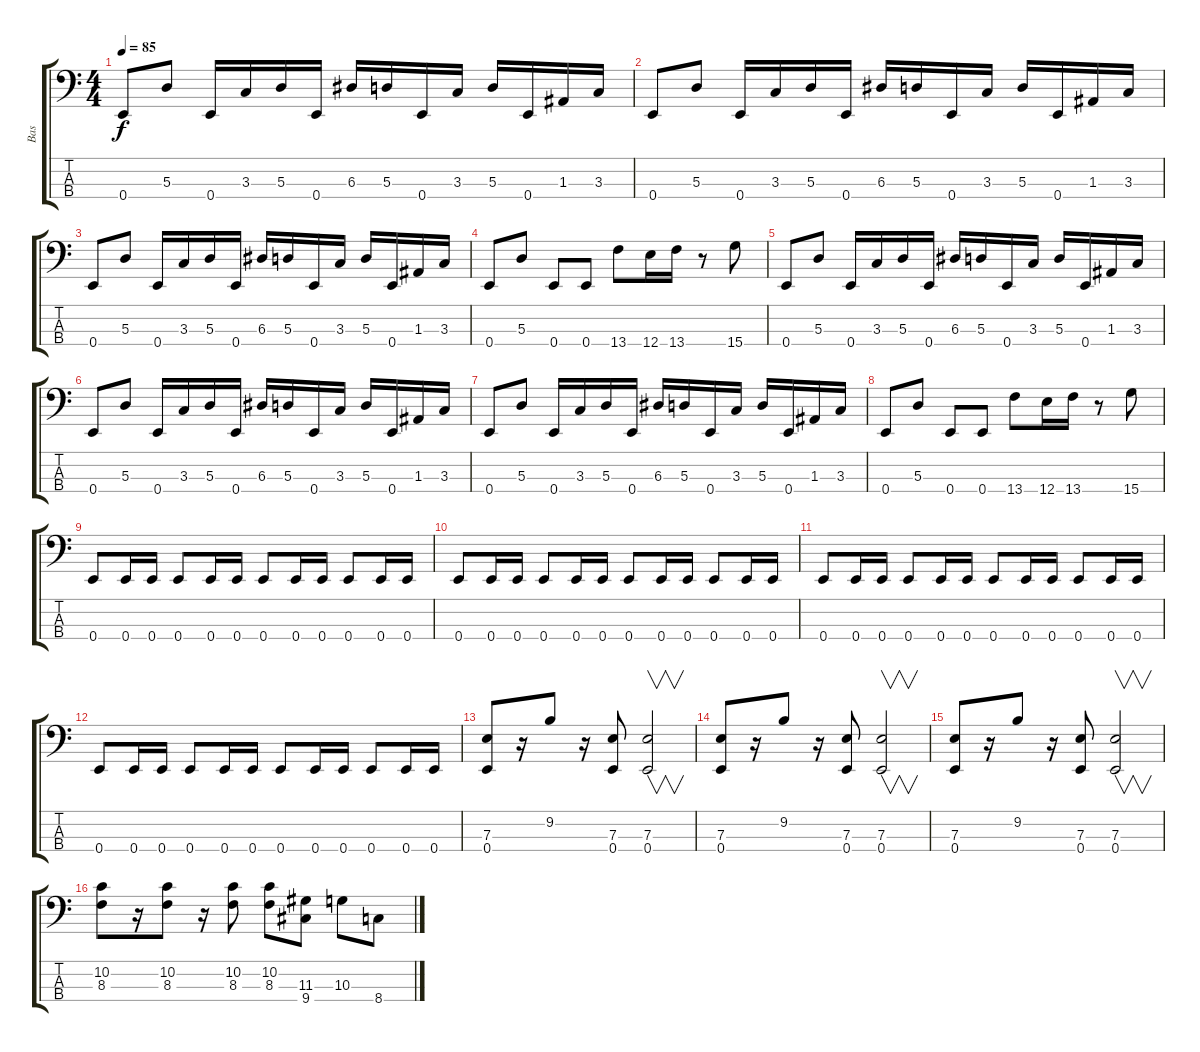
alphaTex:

\track ("Bas" "Bas") {instrument electricbassfinger}
\staff {score tabs}
\tuning (G2 D2 A1 E1) {hide}
\ts (4 4)
\tempo 85
\clef f4
\ks c
0.4.8{dy f} 5.3.8 0.4.16 3.3.16 5.3.16 0.4.16 6.3.16 5.3.16 0.4.16 3.3.16 5.3.16 0.4.16 1.3.16 3.3.16 |
0.4.8 5.3.8 0.4.16 3.3.16 5.3.16 0.4.16 6.3.16 5.3.16 0.4.16 3.3.16 5.3.16 0.4.16 1.3.16 3.3.16 |
0.4.8 5.3.8 0.4.16 3.3.16 5.3.16 0.4.16 6.3.16 5.3.16 0.4.16 3.3.16 5.3.16 0.4.16 1.3.16 3.3.16 |
0.4.8 5.3.8 0.4.8 0.4.8 13.4.8 12.4.16 13.4.16 r.8 15.4.8 |
0.4.8 5.3.8 0.4.16 3.3.16 5.3.16 0.4.16 6.3.16 5.3.16 0.4.16 3.3.16 5.3.16 0.4.16 1.3.16 3.3.16 |
0.4.8 5.3.8 0.4.16 3.3.16 5.3.16 0.4.16 6.3.16 5.3.16 0.4.16 3.3.16 5.3.16 0.4.16 1.3.16 3.3.16 |
0.4.8 5.3.8 0.4.16 3.3.16 5.3.16 0.4.16 6.3.16 5.3.16 0.4.16 3.3.16 5.3.16 0.4.16 1.3.16 3.3.16 |
0.4.8 5.3.8 0.4.8 0.4.8 13.4.8 12.4.16 13.4.16 r.8 15.4.8 |
0.4.8 0.4.16 0.4.16 0.4.8 0.4.16 0.4.16 0.4.8 0.4.16 0.4.16 0.4.8 0.4.16 0.4.16 |
0.4.8 0.4.16 0.4.16 0.4.8 0.4.16 0.4.16 0.4.8 0.4.16 0.4.16 0.4.8 0.4.16 0.4.16 |
0.4.8 0.4.16 0.4.16 0.4.8 0.4.16 0.4.16 0.4.8 0.4.16 0.4.16 0.4.8 0.4.16 0.4.16 |
0.4.8 0.4.16 0.4.16 0.4.8 0.4.16 0.4.16 0.4.8 0.4.16 0.4.16 0.4.8 0.4.16 0.4.16 |
(7.3 0.4).8 r.16 9.2.8 r.16 (7.3 0.4).8 (7.3 0.4).2{v} |
(7.3 0.4).8 r.16 9.2.8 r.16 (7.3 0.4).8 (7.3 0.4).2{v} |
(7.3 0.4).8 r.16 9.2.8 r.16 (7.3 0.4).8 (7.3 0.4).2{v} |
(10.2 8.3).8 r.16 (10.2 8.3).8 r.16 (10.2 8.3).8 (10.2 8.3).8 (11.3 9.4).8 10.3.8 8.4.8
